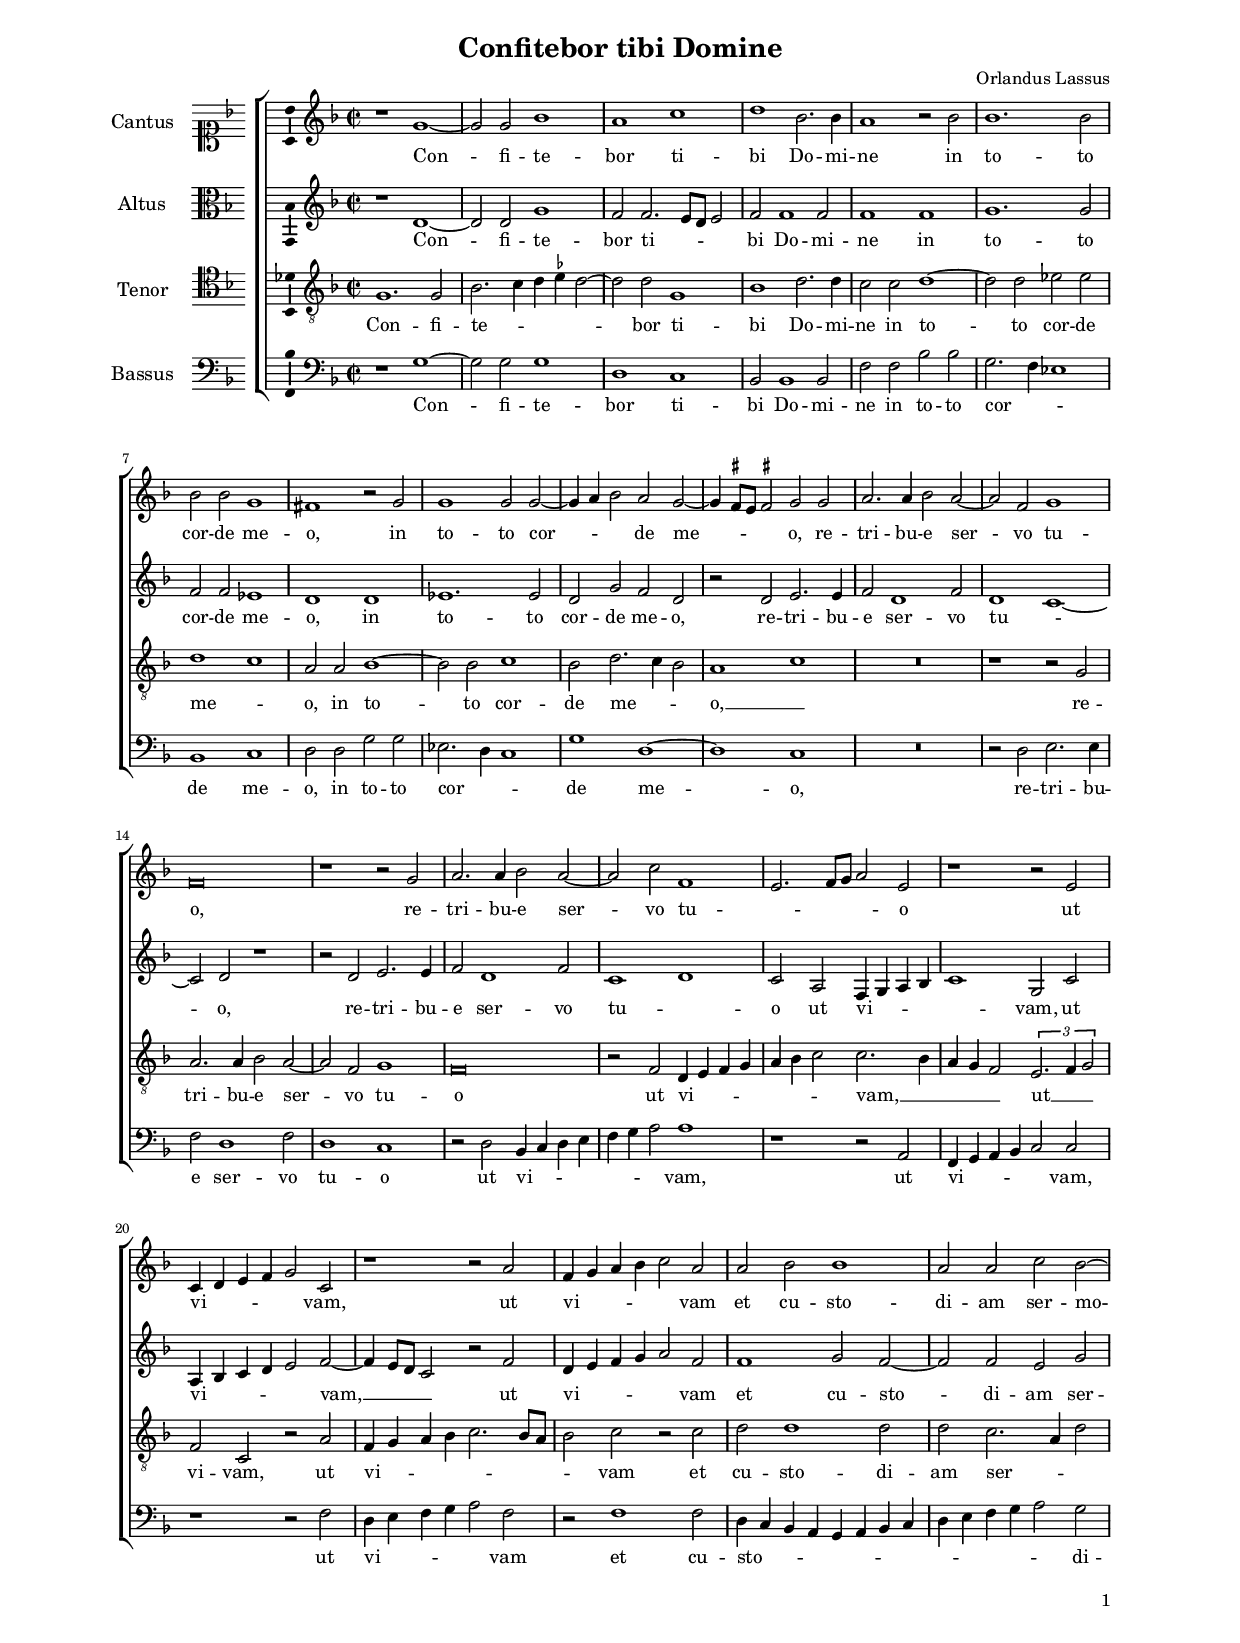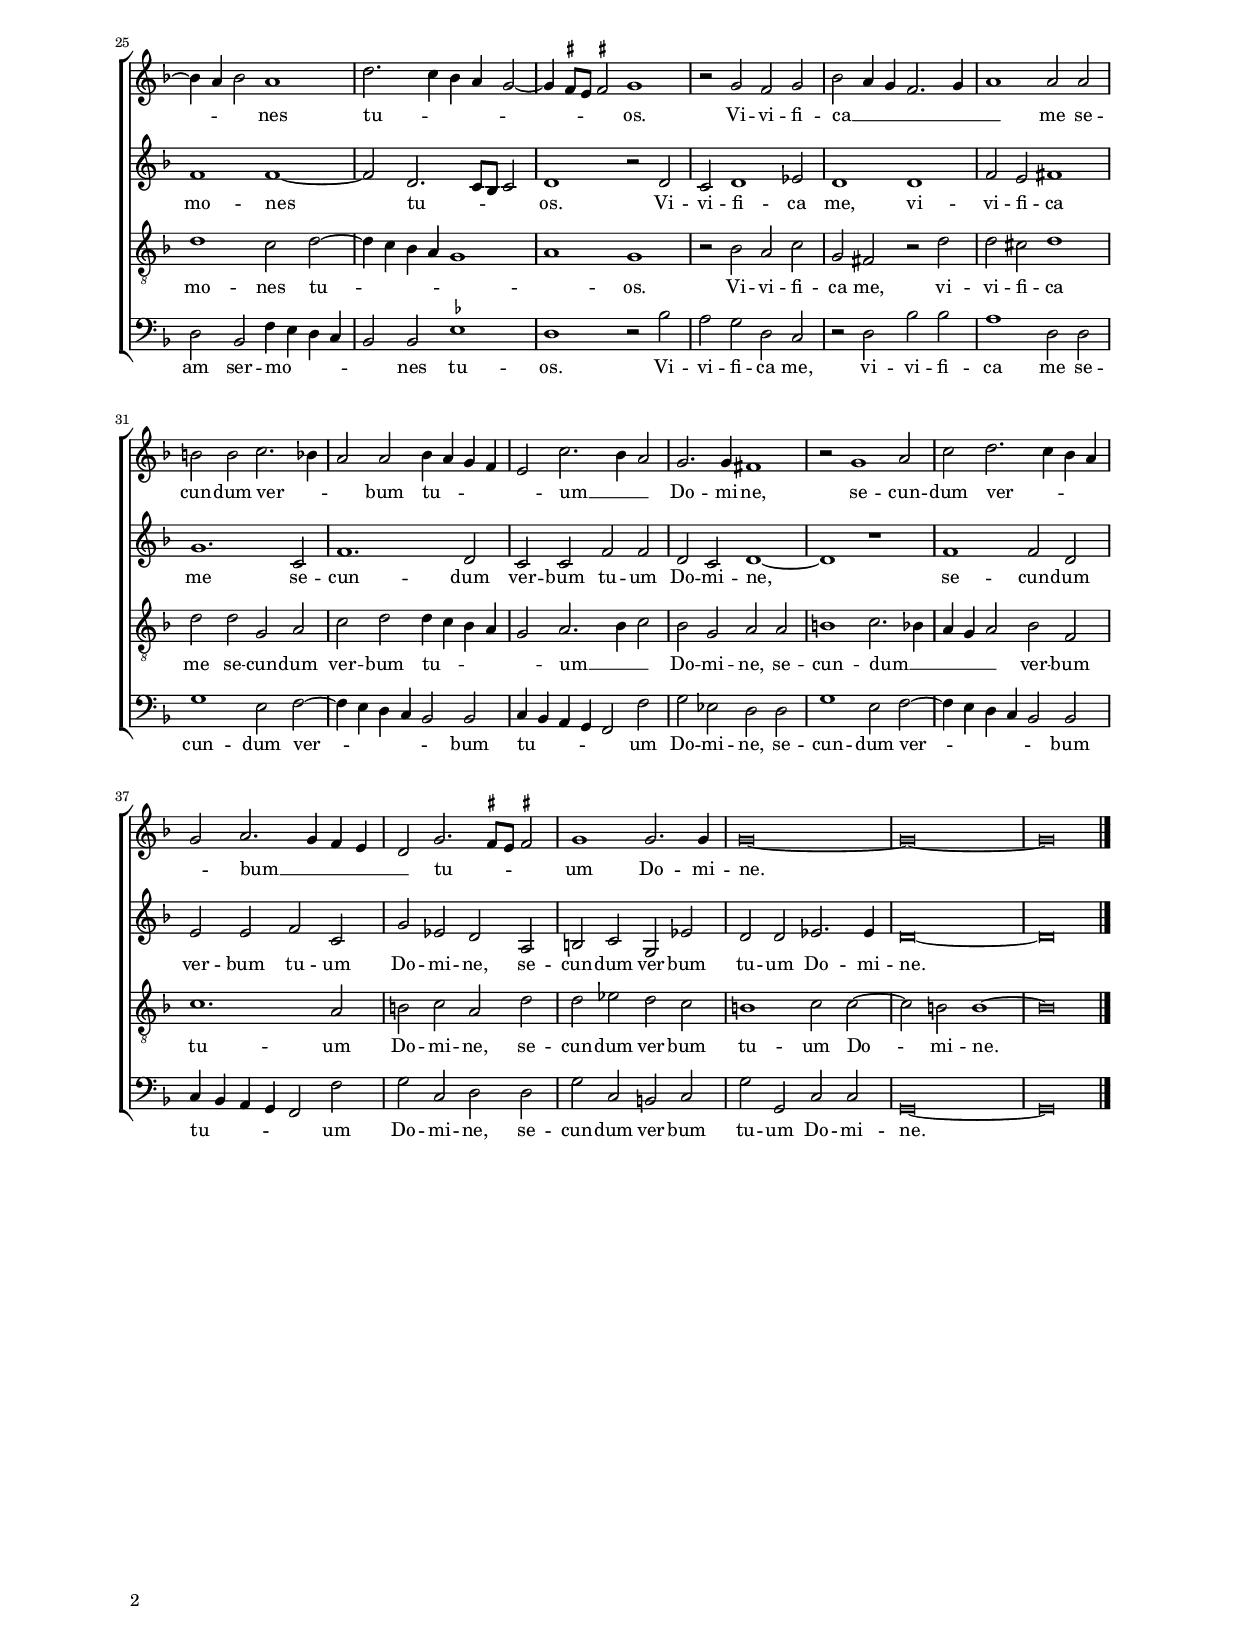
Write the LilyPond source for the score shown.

\header
{
  title="Confitebor tibi Domine"
  composer="Orlandus Lassus"
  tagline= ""
}

\version "2.24.1"
\include "deutsch.ly"
#(set-global-staff-size 15)
% #(set-default-paper-size "letter")
#(ly:set-option 'point-and-click #f)

	
global = {
	\key f \major
	\time 2/2 \set Score.measureLength = #(ly:make-moment 2/1)
	\skip 1*2*42 \bar "|."
	}

	ficta = { \once \set suggestAccidentals = ##t }
	
	forget = #(define-music-function (music) (ly:music?) #{
		\accidentalStyle forget
		$music
		\accidentalStyle default
		#})


\paper
	{
	top-margin = 1.8 \cm
	bottom-margin = 1.2 \cm
	left-margin = 2.2 \cm
	right-margin = 2.2 \cm
	ragged-bottom = ##f
	ragged-last-bottom = ##t
	print-page-number = ##f
	system-system-spacing = #'((basic-distance . 16) (minimum-distance . 14) (padding . 5) (strechability . 150))
	oddFooterMarkup=\markup   \fill-line { "" \fromproperty #'page:page-number-string }
	evenFooterMarkup=\markup  \fill-line { \fromproperty #'page:page-number-string "" }
	last-bottom-spacing = #'((basic-distance . 12) (minimum-distance . 7) (padding . 4))
%	systems-per-page = 4
%	min-systems-per-page = 3
%	oddHeaderMarkup = \markup { \fill-line { \null \null \column \right-align { \fontsize #1 \fromproperty #'page:page-number-string \null } } }
%	evenHeaderMarkup = \markup { \column \right-align { \fontsize #1 \fromproperty #'page:page-number-string \null } }
	}


incipitcantus = \markup { \score {
	{
	\set Staff.instrumentName = \markup { \fontsize #1 "Cantus" }
	\key f \major
	\clef soprano
	s4 \bar ""
	}
	\layout  {
	raggedright = ##t
	indent = 1.6 \cm
	line-width = 2.5\cm
	\context { \Staff \remove Time_signature_engraver }
	\override Staff.Clef.Y-extent = #'(0 . 0)
	}} \hspace #1 }
	
      
incipitaltus = \markup { \score {
	{
	\set Staff.instrumentName = \markup { \fontsize #1 "Altus" }
	\key f \major
	\clef alto
	s4 \bar ""
	}
	\layout  {
	raggedright = ##t
	indent = 1.6 \cm
	line-width = 2.5\cm
	\context { \Staff \remove Time_signature_engraver }
	\override Staff.Clef.Y-extent = #'(0 . 0)
	}} \hspace #1 }


incipittenor = \markup { \score {
	{
	\set Staff.instrumentName = \markup { \fontsize #1 "Tenor" }
	\key f \major
	\clef tenor
	s4 \bar ""
	}
	\layout  {
	raggedright = ##t
	indent = 1.6 \cm
	line-width = 2.5\cm
	\context { \Staff \remove Time_signature_engraver }
	\override Staff.Clef.Y-extent = #'(0 . 0)
	}} \hspace #1 }


incipitbassus = \markup { \score {
	{
	\set Staff.instrumentName = \markup { \fontsize #1 "Bassus" }
	\key f \major
	\clef bass
	s4 \bar ""
	}
	\layout  {
	raggedright = ##t
	indent = 1.6 \cm
	line-width = 2.5\cm
	\context { \Staff \remove Time_signature_engraver }
	\override Staff.Clef.Y-extent = #'(0 . 0)
	}} \hspace #1 }


cantus =  \relative c''
	{
	r1 g~
	g2 g b1
	a1 c
	d1 b2. b4
%5
	a1 r2 b |
	b1. b2
	b2 b g1
	fis1 r2 g
	g1 g2 g~
%10
	g4 a b2 a g~ |
	g4 \ficta fis8 e \ficta fis!2 g g
	a2. a4 b2 a~
	a2 f g1
	f\breve
%15
	r1 r2 g |
	a2. a4 b2 a~
	a2 c f,1
	e2. f8 g a2 e
	r1 r2 e
%20
	c4 d e f g2 c, |
	r1 r2 a'
	f4 g a b c2 a
	a2 b b1
	a2 a c b~
%25
	b4 a b2 a1 |
	d2. c4 b a g2~
	g4 \ficta fis8 e \ficta fis!2 g1
	r2 g f g
	b2 a4 g f2. g4
%30
	a1 a2 a |
	h2 h c2. b4
	a2 a b4 a g f
	e2 c'2. b4 a2
	g2. g4 fis1
%35
	r2 g1 a2 |
	c2 d2. c4 b a
	g2 a2. g4 f e
	d2 g2. \ficta fis8 e \ficta fis!2
	g1 g2. g4
%40
	g\breve~
	g\breve~
	g\breve |
	}


altus =  \relative c'
	{
	r1 d~
	d2 d g1
	f2 f2. e8 d e2
	f2 f1 f2
%5
	f1 f |
	g1. g2
	f2 f es1
	d1 d
	es1. es2
%10
	d2 g f d |
	r2 d e2. e4
	f2 d1 f2
	d1 c~
	c2 d r1
%15
	r2 d e2. e4 |
	f2 d1 f2
	c1 d
	c2 a f4 g a b
	c1 g2 c
%20
	a4 b c d e2 f~ |
	f4 e8 d c2 r f
	d4 e f g a2 f
	f1 g2 f~
	f2 f e g
%25
	f1 f~ |
	f2 d2. c8 b c2
	d1 r2 d
	c2 d1 es2
	d1 d
%30
	f2 e fis1 |
	g1. c,2
	f1. d2
	c2 c f f
	d2 c d1~
%35
	d1 r |
	f1 f2 d
	e2 e f c
	g'2 es d a
	h2 c g es'
%40
	d2 d es2. es4 |
	d\breve~
	d\breve |
	}


tenor =  \relative c'
	{
	g1. g2
	b2. c4 d \ficta es d2~
	d2 d g,1
	b1 d2. d4
%5
	c2 c d1~ |
	d2 d es es
	d1 c
	a2 a b1~
	b2 b c1
%10
	b2 d2. c4 b2 |
	a1 c
	R\breve
	r1 r2 g
	a2. a4 b2 a~
%15
	a2 f g1 |	
	f\breve
	r2 f d4 e f g
	a4 b c2 c2. b4
	a4 g f2 \tuplet 3/2 { e2. f4 g2 }
%20
	f2 c r a' |
	f4 g a b c2. b8 a 
	b2 c r c
	d2 d1 d2
	d2 c2. a4 d2
%25
	d1 c2 d~ |
	d4 c b a g1
	a1 g
	r2 b a c
	g2 fis r d'
%30
	d2 cis d1 | 
	d2 d g, a
	c2 d d4 c b a
	g2 a2. b4 c2
	b2 g a a
%35
	h1 c2. b4 |
	a4 g a2 b f
	c'1. a2
	h2 c a d
	d2 es d c
%40
	h1 c2 c~ |
	c2 h h1~
	h\breve |
	}


bassus  =  \relative c
	{
	r1 g'~
	g2 g g1
	d1 c
	b2 b1 b2
%5
	f'2 f b b |
	g2. f4 es1
	b1 c
	d2 d g g
	es2. d4 c1
%10
	g'1 d~ |
	d1 c
	R\breve
	r2 d e2. e4
	f2 d1 f2
%15
	d1 c |
	r2 d b4 c d e
	f4 g a2 a1
	r1 r2 a,
	f4 g a b c2 c
%20
	r1 r2 f |
	d4 e f g a2 f
	r2 f1 f2
	d4 c b a g a b c
	d4 e f g a2 g
%25
	d2 b f'4 e d c |
	b2 b \ficta es1
	d1 r2 b'
	a2 g d c
	r2 d b' b
%30
	a1 d,2 d |
	g1 e2 f~
	f4 e d c b2 b
	c4 b a g f2 f'
	g2 es d d
%35
	g1 e2 f~ |
	f4 e d c b2 b
	c4 b a g f2 f'
	g2 c, d d
	g2 c, h c
%40
	g'2 g, c c |
	g\breve~
	g\breve |
	}

lyricscantus = \lyricmode {
	Con -- fi -- te -- bor ti -- bi Do -- mi -- ne
	in to -- to cor -- de me -- o,
	in to -- to cor -- _ _ de me -- _ _ _ o,
	re -- tri -- bu -- e ser -- vo tu -- o,
	re -- tri -- bu -- e ser -- vo tu -- _ _ _ _ o
	ut vi -- _ _ _ _ vam,
	ut vi -- _ _ _ _ vam
	et cu -- sto -- di -- am ser -- mo -- _ _ nes tu -- _ _ _ _ _ _ _ os.
	Vi -- vi -- fi -- ca __ _ _ _ _ _ me 
	se -- cun -- dum ver -- _ _ bum tu -- _ _ _ _ um __ _ _ Do -- mi -- ne,
	se -- cun -- dum ver -- _ _ _ _ bum __ _ _ _ _ tu -- _ _ _ um Do -- mi -- ne.
	}


lyricsaltus = \lyricmode {
	Con -- fi -- te -- bor ti -- _ _ _ bi Do -- mi -- ne
	in to -- to cor -- de me -- o,
	in to -- to cor -- de me -- o,
	re -- tri -- bu -- e ser -- vo tu -- _ o,
	re -- tri -- bu -- e ser -- vo tu -- _ o
	ut vi -- _ _ _ _ vam,
	ut vi -- _ _ _ _ vam, __ _ _ _
	ut vi -- _ _ _ _ vam
	et cu -- sto -- di -- am ser -- mo -- nes tu -- _ _ _ os.
	Vi -- vi -- fi -- ca me,
	vi -- vi -- fi -- ca me 
	se -- cun -- dum ver -- bum tu -- um Do -- mi -- ne,
	se -- cun -- dum ver -- bum tu -- um Do -- mi -- ne,
	se -- cun -- dum ver -- bum tu -- um Do -- mi -- ne.
	}


lyricstenor = \lyricmode {
	Con -- fi -- te -- _ _ _ _ bor ti -- bi Do -- mi -- ne
	in to -- to cor -- de me -- _ o,
	in to -- to cor -- de me -- _ _ o, __ _
	re -- tri -- bu -- e ser -- vo tu -- o
	ut vi -- _ _ _ _ _ _ vam, __ _ _ _ _
	ut __ _ _ vi -- vam,
	ut vi -- _ _ _ _ _ _ _ vam
	et cu -- sto -- di -- am ser -- _ _ mo -- nes tu -- _ _ _ _ _ os.
	Vi -- vi -- fi -- ca me,
	vi -- vi -- fi -- ca me
	se -- cun -- dum ver -- bum tu -- _ _ _ _ um __ _ _ Do -- mi -- ne,
	se -- cun -- dum __ _ _ _ _ ver -- bum tu -- um Do -- mi -- ne,
	se -- cun -- dum ver -- bum tu -- um Do -- mi -- ne.
	}


lyricsbassus = \lyricmode {
	Con -- fi -- te -- bor ti -- bi Do -- mi -- ne
	in to -- to cor -- _ _ de me -- o,
	in to -- to cor -- _ _ de me -- o,
	re -- tri -- bu -- e ser -- vo tu -- o
	ut vi -- _ _ _ _ _ _ vam,
	ut vi -- _ _ _ _ vam,
	ut vi -- _ _ _ _ vam
	et cu -- sto -- _ _ _ _ _ _ _ _ _ _ _ _ di -- am ser -- mo -- _ _ _ _ nes tu -- os.
	Vi -- vi -- fi -- ca me,
	vi -- vi -- fi -- ca me
	se -- cun -- dum ver -- _ _ _ _ bum tu -- _ _ _ _ um Do -- mi -- ne,
	se -- cun -- dum ver -- _ _ _ _ bum tu -- _ _ _ _ um Do -- mi -- ne,
	se -- cun -- dum ver -- bum tu -- um Do -- mi -- ne.
	}


\score
{  
	% \transpose {
	\new ChoirStaff \with { \override StaffGrouper.staff-staff-spacing.basic-distance = #12 }
	<<

	\new Staff << \global
	\new Voice="v1" {
		\set Staff.instrumentName=\incipitcantus
	%	\set Staff.instrumentName="S"
		\set Staff.midiInstrument = "reed organ"
		\clef "violin"
		\cantus }
	\new Lyrics \lyricsto "v1" {\lyricscantus }
	>>


	\new Staff << \global
	\new Voice="v2" {
		\set Staff.instrumentName=\incipitaltus
	%	\set Staff.instrumentName="A"
		\set Staff.midiInstrument = "reed organ"
		\clef "violin" 
		\altus}
	\new Lyrics \lyricsto "v2" {\lyricsaltus }
	>>


	\new Staff << \global
	\new Voice="v3" {
		\set Staff.instrumentName=\incipittenor
	%	\set Staff.instrumentName="T"
		\set Staff.midiInstrument = "reed organ"
		\clef "G_8"
		\tenor }
	\new Lyrics \lyricsto "v3" {\lyricstenor }
	>>


	\new Staff << \global
	\new Voice="v4" {
		\set Staff.instrumentName=\incipitbassus
	%	\set Staff.instrumentName="B"
		\set Staff.midiInstrument = "reed organ"
		\clef "bass" 
		\bassus }
	\new Lyrics \lyricsto "v4" {\lyricsbassus}
	>>

	>>
	% } % transpose

	\layout
	{
	indent = 2.3 \cm
%	\context { \Lyrics \override VerticalAxisGroup.nonstaff-relatedstaff-spacing.padding = #2 }
%	\context { \Lyrics \override LyricText.font-size = #1 }
	\context { \Staff \override TimeSignature.break-visibility = #end-of-line-invisible }
	\context { \Staff \consists Ambitus_engraver }
	\context { \Voice \override Slur.transparent = ##t }
%	\context { \Voice \override AccidentalSuggestion.avoid-slur = #'ignore }
%	\context { \Voice \override AccidentalSuggestion.outside-staff-priority = ##f }
	\context { \Score \override BarNumber.padding = #2 }
	\context { \Voice \override NoteHead.style = #'baroque }
	}

\midi
	{
	\tempo 2 = 90
	}
	
}


% EOF
